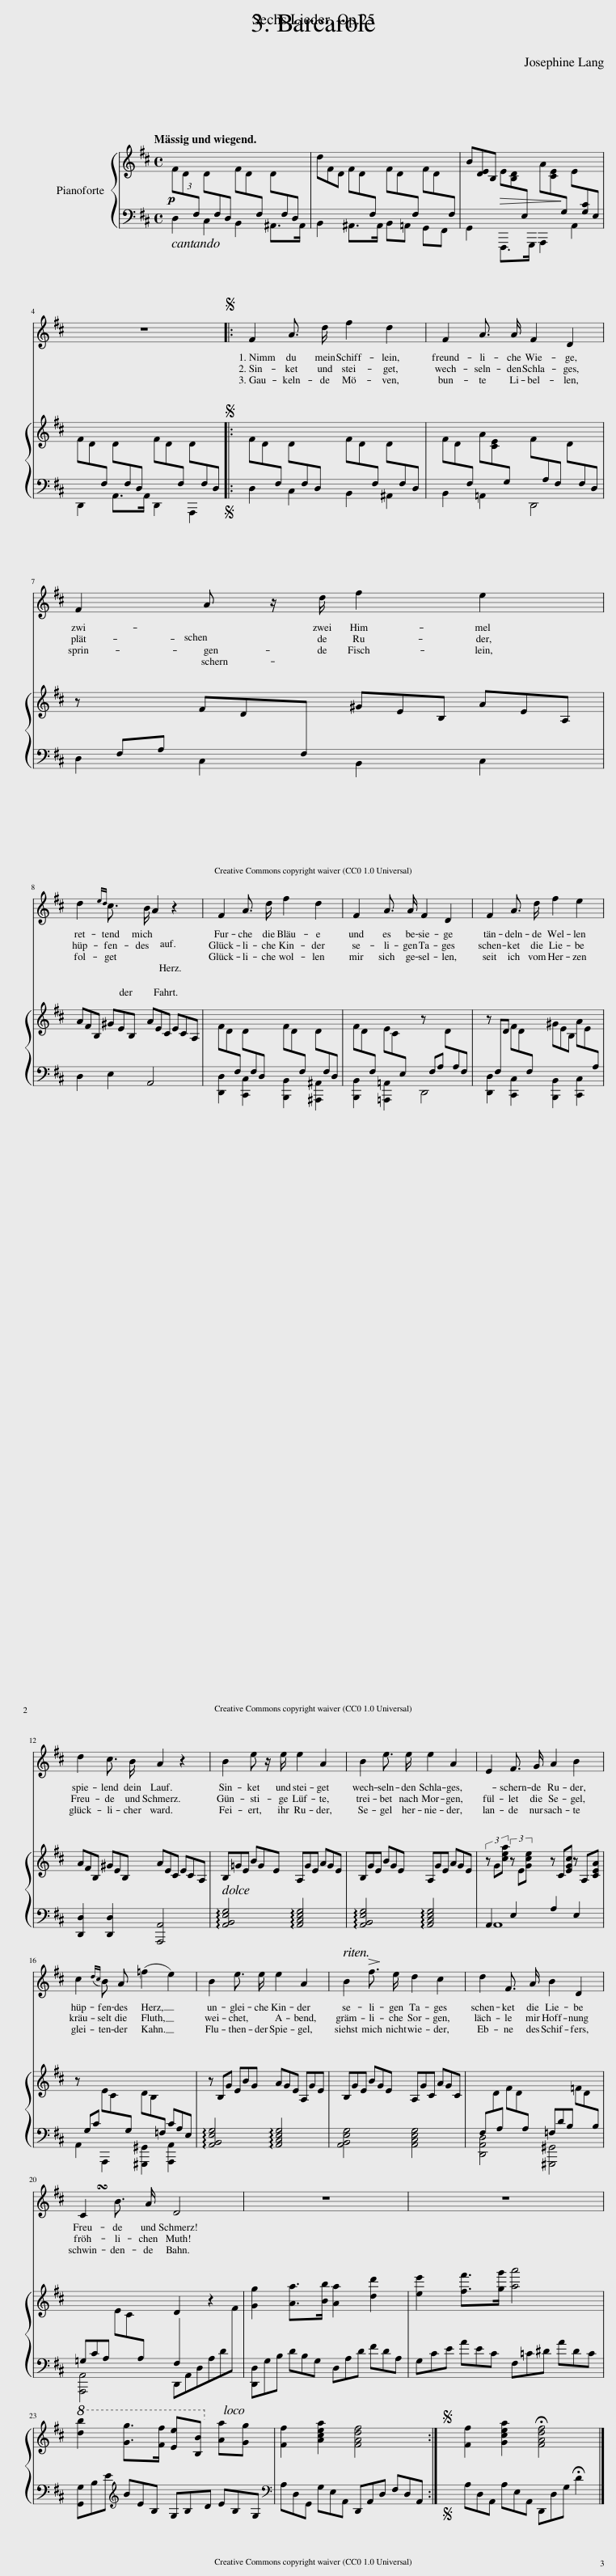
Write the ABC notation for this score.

X:1
%%score 1 { 2 | ( 3 4 ) }
L:1/8
Q:1/4=45
M:4/4
I:linebreak $
K:D
V:1 treble
V:2 treble
V:3 bass
V:4 bass
V:1
 z8 | z8 | z8 |$ z8 |:S!p! F2 A3/2 d/ f2 d2 | %5
 F2 A3/2 A/ F2 D2 |$ F2 A z/ d/ f2 e2 |$ d2{ed} c3/2 B/ A2 z2 | F2 A3/2 d/ f2 d2 | F2 A3/2 A/ F2 D2 | %10
 F2 A3/2 d/ f2 e2 |$ d2 c3/2 B/ A2 z2 | B2 e z/ e/ e2 A2 | B2 e3/2 e/ e2 A2 | E2 F3/2 G/ A2 B2 |$ %15
 c2{dc} B A (=f2 e2) | B2 e3/2 e/ e2 A2 | B2!mf![Q:1/4=35]!>(! f3/2!>)!!p! e/ d2 c2 | d2 F3/2 A/ B2 D2 |$ !turn!C2 B3/2 A/ D4 | %20
[Q:1/4=35] z8[Q:1/4=35][Q:1/4=35][Q:1/4=35][Q:1/4=35][Q:1/4=36][Q:1/4=36][Q:1/4=36][Q:1/4=36][Q:1/4=36][Q:1/4=36][Q:1/4=37][Q:1/4=37] |[Q:1/4=37] z8[Q:1/4=37][Q:1/4=37][Q:1/4=38][Q:1/4=38][Q:1/4=38][Q:1/4=38][Q:1/4=38][Q:1/4=39][Q:1/4=39][Q:1/4=39][Q:1/4=39][Q:1/4=39] |$[Q:1/4=40] z8[Q:1/4=40][Q:1/4=40][Q:1/4=40][Q:1/4=40][Q:1/4=41][Q:1/4=41][Q:1/4=41][Q:1/4=41][Q:1/4=41][Q:1/4=41][Q:1/4=41][Q:1/4=42][Q:1/4=42][Q:1/4=42] |[Q:1/4=42] z8[Q:1/4=42][Q:1/4=42][Q:1/4=43][Q:1/4=43][Q:1/4=43][Q:1/4=43][Q:1/4=44][Q:1/4=44][Q:1/4=44][Q:1/4=44][Q:1/4=44] :|S[Q:1/4=45] z8 |] %25
V:2
 (3FD[I:staff +1]F,[I:staff -1] (3D[I:staff +1]F,D,[I:staff -1] (3FD[I:staff +1]F,[I:staff -1] (3D[I:staff +1]F,D, |[I:staff -1] (3dFD (3FD[I:staff +1]F,[I:staff -1] (3FD[I:staff +1]F,[I:staff -1] (3FD[I:staff +1]F, |[I:staff -1] (3B[DE]B,!p!!>(! (3E[B,D][I:staff +1]E,[I:staff -1] (3A[CE][I:staff +1]G,!>)![I:staff -1] (3E[I:staff +1][G,C]E, |$[I:staff -1] (3FD[I:staff +1]F,[I:staff -1] (3D[I:staff +1]F,D,[I:staff -1] (3FD[I:staff +1]F,[I:staff -1] (3D[I:staff +1]F,D, |:[I:staff -1] (3FD[I:staff +1]F,[I:staff -1] (3D[I:staff +1]F,D,[I:staff -1] (3FD[I:staff +1]F,[I:staff -1] (3D[I:staff +1]F,D, | %5
[I:staff -1] (3FD[I:staff +1]F,[I:staff -1] (3A[CE][I:staff +1]G,[I:staff -1] (3F[I:staff +1]A,F,[I:staff -1] (3D[I:staff +1]F,D, |$[I:staff -1] (3z[I:staff +1] F,A,[I:staff -1] (3FD[I:staff +1]F,[I:staff -1] (3^GEB, (3AEA, |$ (3AFB, (3^GEB, (3AEC (3ECA, | (3FD[I:staff +1]F,[I:staff -1] (3D[I:staff +1]F,D,[I:staff -1] (3FD[I:staff +1]F,[I:staff -1] (3D[I:staff +1]F,D, |[I:staff -1] (3FD[I:staff +1]F,[I:staff -1] (3EC[I:staff +1]E,[I:staff -1] (3z[I:staff +1] F,A,[I:staff -1] (3D[I:staff +1]A,F, | %10
[I:staff -1] (3z[I:staff +1] F,[I:staff -1]D (3FD[I:staff +1]F,[I:staff -1] (3^GEB, (3AE[I:staff +1]A, |$[I:staff -1] (3AFB, (3^GEB, (3AEC (3ECA, | (3B,=GE (3BGE (3A,GE (3AGE | (3B,GE (3BGE (3A,GE (3AGE | (3z G[cea] (3z E[Gce] (3z C[EGc] (3z A,[CEA] |$ %15
 (3z[I:staff +1] G,C[I:staff -1] (3EC[I:staff +1]G,[I:staff -1] (3DB,[I:staff +1]=F, (3CA,E, |[I:staff -1] (3z B,G (3EBG (3AGE (3A,GE | (3B,GE (3BGE (3A,GC (3AGC |[I:staff +1] (3F,[I:staff -1]D[I:staff +1]A,[I:staff -1] (3FD[I:staff +1]A, (3=F,DB,[I:staff -1] (3=FD[I:staff +1]B, |$ (3=G,CA,[I:staff -1] (3EC[I:staff +1]A,[I:staff -1] D2 z2 | %20
 [Gg]2 [Aa]>[Bb] [Aa]2 [dd']2 | [ee']2 [ff']>[gg'] [aa']4 |$!8va(! [d'b']2 [gg']>[ff'] [ee'][Bb]!8va)! [Aa][Gg] | [Ff]2 [Acea]2 [FAdf]4 :| [Ff]2 [Gcea]2 !fermata![FAdf]4 |] %25
V:3
!p! D,2 C,2 B,,2 ^A,,>A,, | B,,2 ^A,,>A,, B,,=A,, G,,F,, | G,,2 F,,,>G,,, A,,,2 A,,2 |$ D,,2 A,,>A,, D,,2 A,,,2 |: D,2 C,2 B,,2 ^A,,2 | %5
 B,,2 =A,,2 D,,4 |$ D,2 C,2 B,,2 C,2 |$ D,2 E,2 A,,4 | [D,,D,]2 [C,,C,]2 [B,,,B,,]2 [^A,,,^A,,]2 | [B,,,B,,]2 [=A,,,=A,,]2 D,,4 | %10
 [D,,D,]2 [C,,C,]2 [B,,,B,,]2 [C,,C,]2 |$ [D,,D,]2 [D,,D,]2 [A,,,A,,]4 | !arpeggio![A,,B,,E,G,]4 !arpeggio![A,,C,E,G,]4 | !arpeggio![A,,B,,E,G,]4 !arpeggio![A,,C,E,G,]4 | A,,2 E,2 A,2 E,2 |$ %15
 A,,2 A,,,2 [^G,,,^G,,]2 [A,,,A,,]2 | !arpeggio![A,,B,,E,G,]4 !arpeggio![A,,C,E,G,]4 | [A,,B,,E,G,]4 [A,,C,E,G,]4 | [D,,A,,D,]4 [^G,,,^G,,]4 |$ [A,,,A,,]4 (3D,,A,,D,(3A,D[I:staff -1]F | %20
[I:staff +1] (3[D,,D,]G,B, (3DB,G, (3D,A,D (3FDA, | (3G,CE (3AEC (3F,=C^D (3ADC |$ (3[G,,G,]B,E[K:treble] (3BEB, (3G,B,D (3EB,G, |[K:bass] (3A,D,G,, (3G,E,A,, (3D,,A,,D, (3F,D,A,, :| (3A,D,A,, (3A,E,A,, (3D,,D,G, !fermata!D2 |] %25
V:4
 x8 | x8 | x8 |$ x8 |: x8 | %5
 x8 |$ x8 |$ x8 | x8 | x8 | %10
 x8 |$ x8 | x8 | x8 | A,,8 |$ %15
 x8 | x8 | x8 | x8 |$ x4 F,2 x2 | %20
 x8 | x8 |$ x2[K:treble] x6 |[K:bass] x8 :| x8 |] %25
